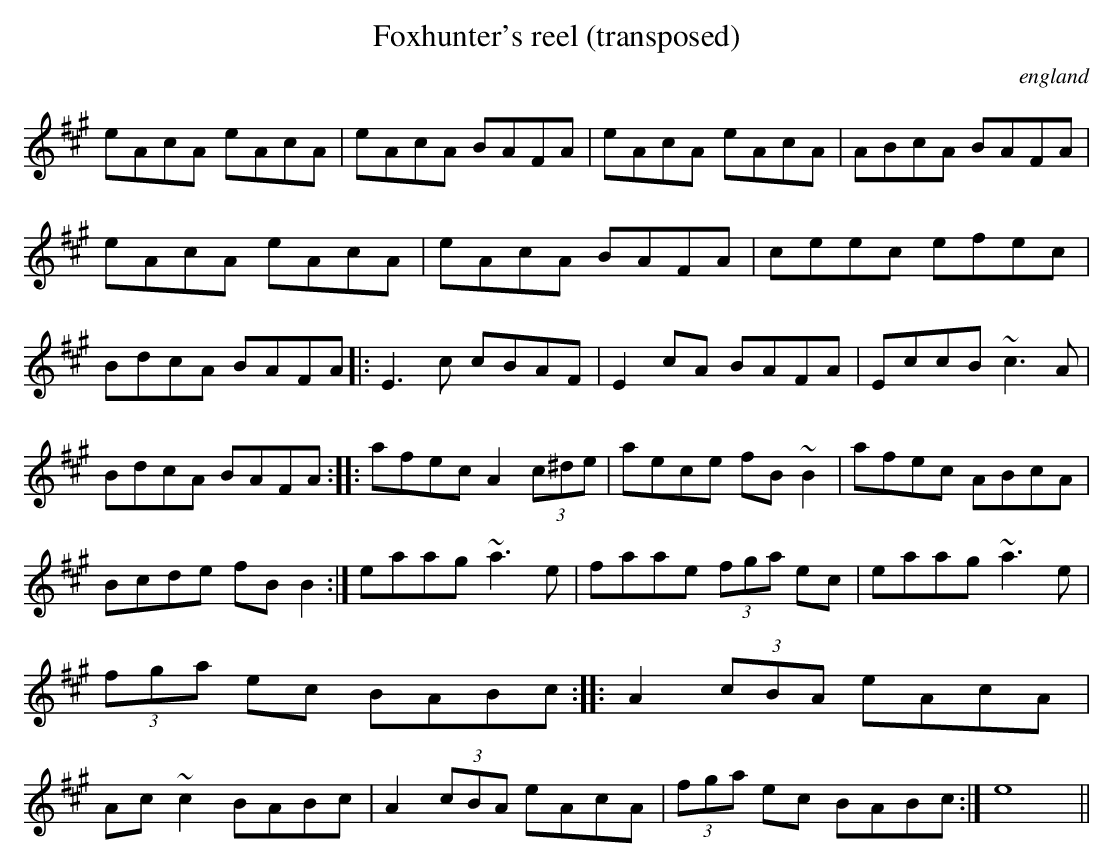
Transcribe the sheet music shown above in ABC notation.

X:1
T:Foxhunter's reel (transposed)
O:england
K:A
eAcA eAcA|eAcA BAFA|eAcA eAcA|ABcA BAFA|\
eAcA eAcA|eAcA BAFA|ceec efec|BdcA BAFA|:\
E3c cBAF|E2cA BAFA|EccB ~c3A|BdcA BAFA::\
afec A2(3c^de|aece fB~B2|afec ABcA|Bcde fBB2:|\
eaag ~a3e|faae (3fga ec|eaag ~a3e|(3fga ec BABc::\
A2 (3cBA eAcA|Ac ~c2 BABc|A2 (3cBA eAcA|(3fga ec BABc:|e8||
